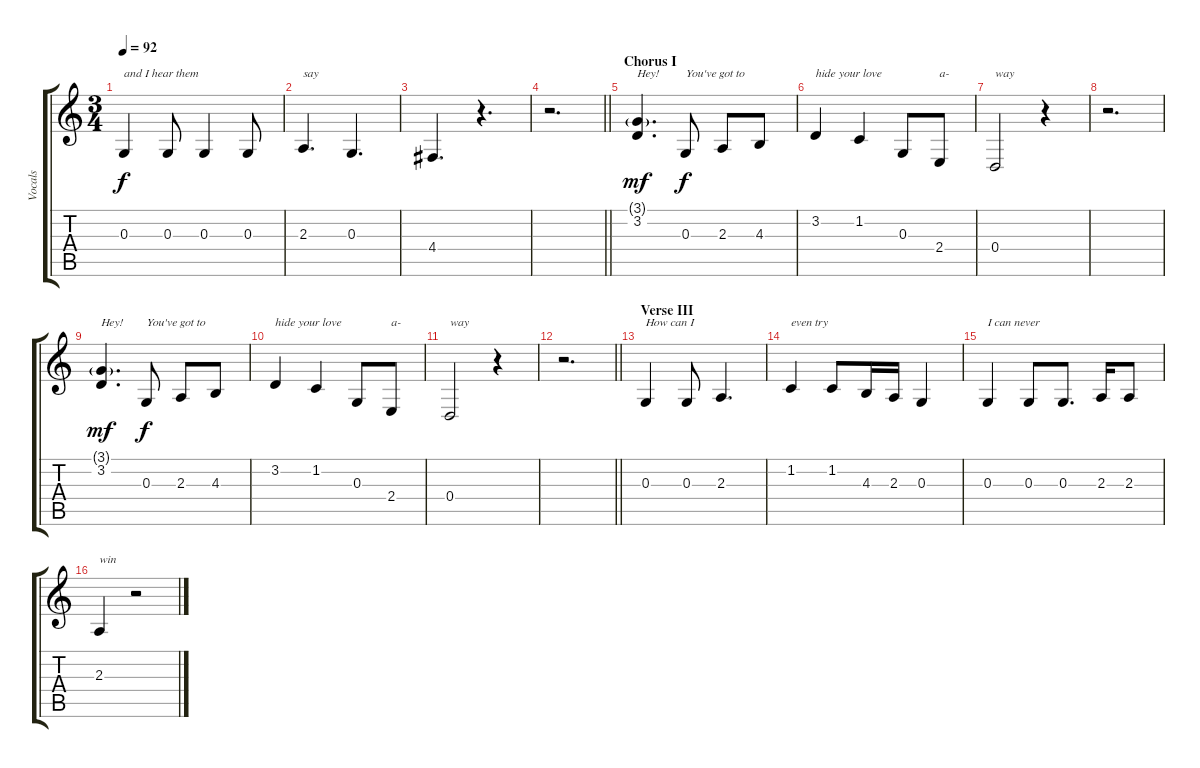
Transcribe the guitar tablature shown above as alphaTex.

\track ("Vocals" "Vocals") {instrument clarinet}
\staff {score tabs}
\tuning (E4 B3 G3 D3 A2 E2) {hide}
\ts (3 4)
\tempo 92
\clef g2
\ks c
0.3.4{txt "and I hear them" dy f} 0.3.8 0.3.4 0.3.8 |
2.3.4{d txt "say"} 0.3.4{d} |
4.4.4{d} r.4{d} |
\barLineRight lightlight
r.2{d} |
\section ("" "Chorus I")
(3.1{g} 3.2).4{d txt "Hey!" dy mf} 0.3.8{txt "You've got to" dy f} 2.3.8 4.3.8 |
3.2.4{txt "hide your love"} 1.2.4 0.3.8 2.4.8{txt "a-"} |
0.4.2{txt "way"} r.4 |
r.2{d} |
(3.1{g} 3.2).4{d txt "Hey!" dy mf} 0.3.8{txt "You've got to" dy f} 2.3.8 4.3.8 |
3.2.4{txt "hide your love"} 1.2.4 0.3.8 2.4.8{txt "a-"} |
0.4.2{txt "way"} r.4 |
\barLineRight lightlight
r.2{d} |
\section ("" "Verse III")
0.3.4{txt "How can I"} 0.3.8 2.3.4{d} |
1.2.4{txt "even try"} 1.2.8 4.3.16 2.3.16 0.3.4 |
0.3.4{txt "I can never"} 0.3.8 0.3.8{d} 2.3.16 2.3.8 |
2.3.4{txt "win"} r.2
